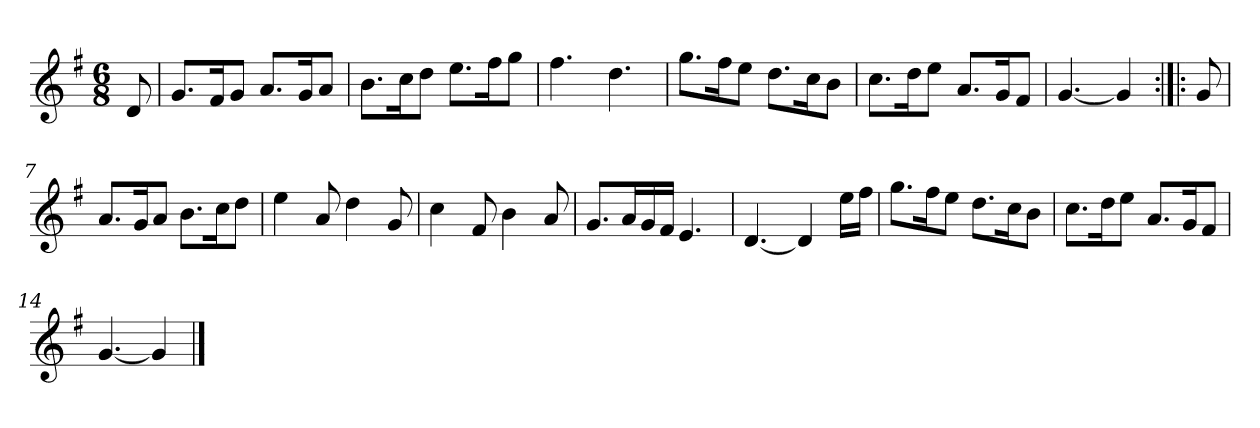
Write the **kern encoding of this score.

**kern
*part1
*staff1
*clefG2
*k[f#]
*G:
*M6/8
*MM120
=
8d
=1
8.g/L
16f#/K
8g/J
8.a/L
16g/K
8a/J
=2
8.b\L
16cc\K
8dd\J
8.ee\L
16ff#\K
8gg\J
=3
4.ff#
4.dd
=4
8.gg\L
16ff#\K
8ee\J
8.dd\L
16cc\K
8b\J
=5
8.cc\L
16dd\K
8ee\J
8.a/L
16g/K
8f#/J
=6
[4.g
4g]
=:|!|:
8g
=7
8.a/L
16g/K
8a/J
8.b\L
16cc\K
8dd\J
=8
4ee
8a
4dd
8g
=9
4cc
8f#
4b
8a
=10
8.g/L
16a/L
16g/
16f#/JJ
4.e
=11
[4.d
4d]
16ee\LL
16ff#\JJ
=12
8.gg\L
16ff#\K
8ee\J
8.dd\L
16cc\K
8b\J
=13
8.cc\L
16dd\K
8ee\J
8.a/L
16g/K
8f#/J
=14
[4.g
4g]
==
*-
